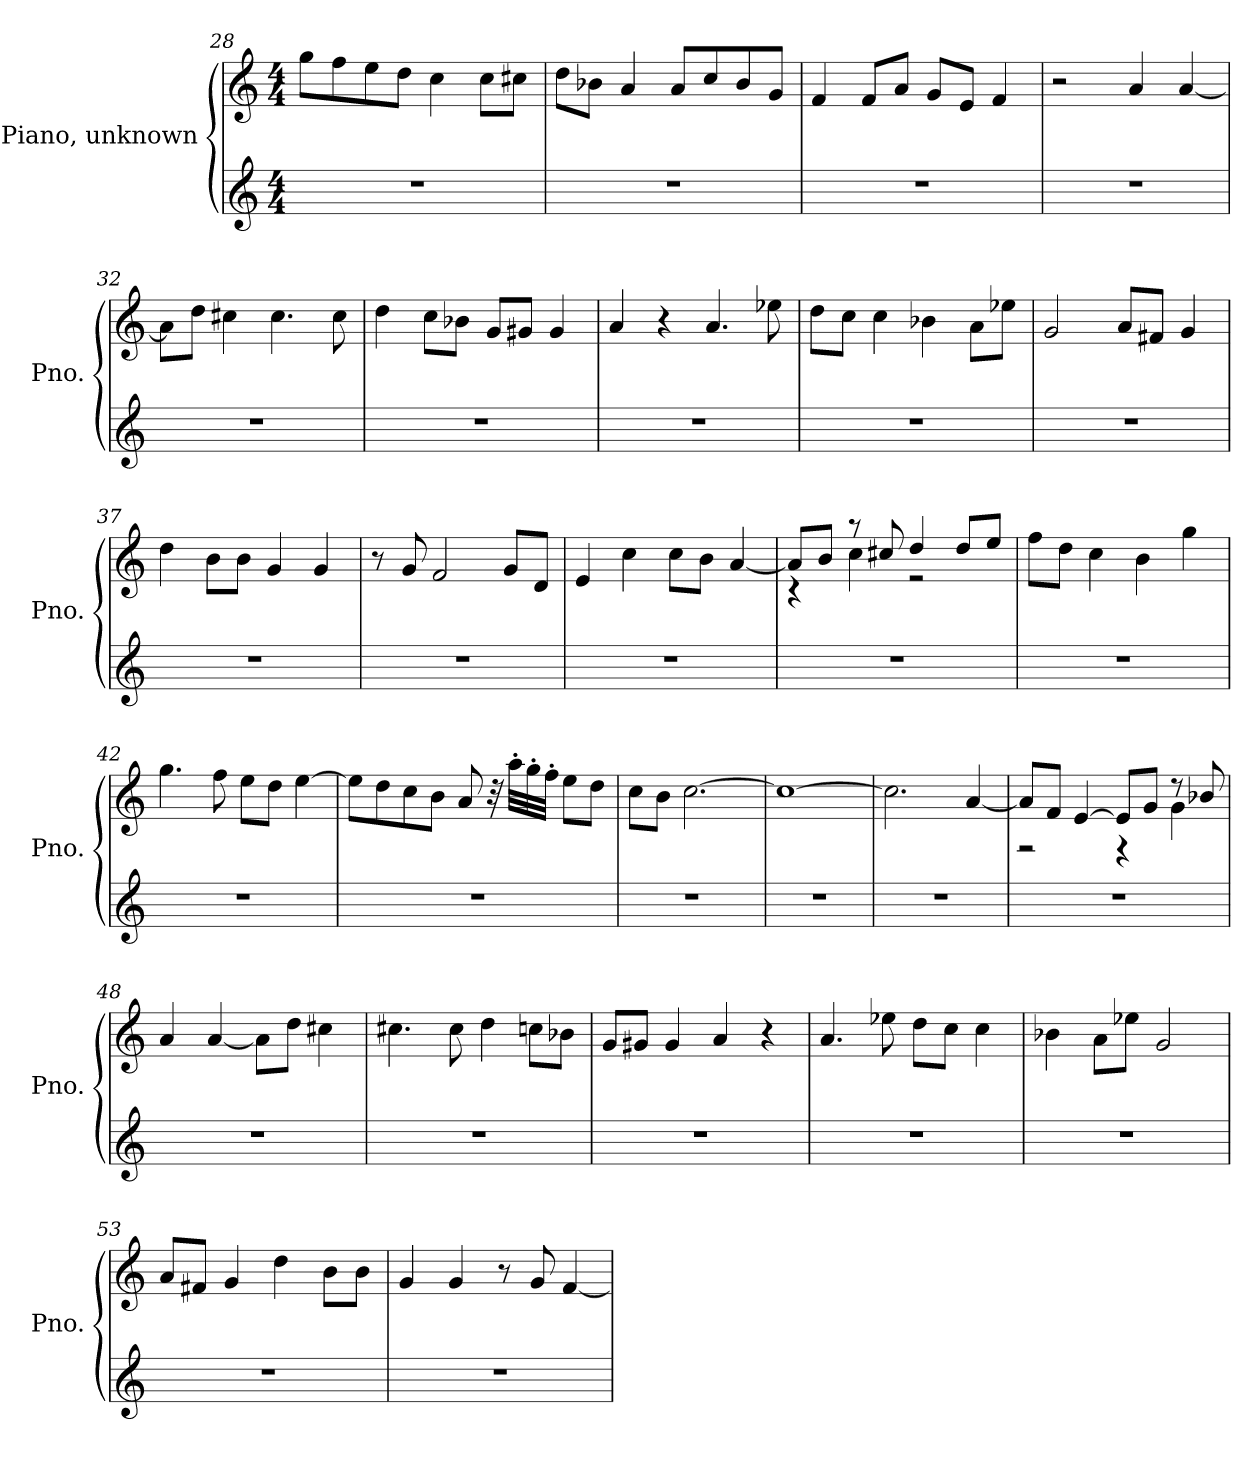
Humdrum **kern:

**kern	**kern
*part1	*part1
*staff2	*staff1
*I"Piano, unknown	*
*I'Pno.	*
*clefG2	*clefG2
*k[]	*k[]
*M4/4	*M4/4
=28	=28
1r	8gg\L
.	8ff\
.	8ee\
.	8dd\J
.	4cc\
.	8cc\L
.	8cc#X\J
=29	=29
1r	8dd\L
.	8b-X\J
.	4a/
.	8a/L
.	8cc/
.	8b-/
.	8g/J
=30	=30
1r	4f/
.	8f/L
.	8a/J
.	8g/L
.	8e/J
.	4f/
!!LO:LB:g=z
=31	=31
1r	2r
.	4a/
.	[4a/
=32	=32
1r	8a\L]
.	8dd\J
.	4cc#X\
.	4.cc#\
.	8cc#\
=33	=33
1r	4dd\
.	8cc\L
.	8b-X\J
.	8g/L
.	8g#X/J
.	4g#/
=34	=34
1r	4a/
.	4r
.	4.a/
.	8ee-X\
=35	=35
1r	8dd\L
.	8cc\J
.	4cc\
.	4b-X\
.	8a\L
.	8ee-X\J
=36	=36
1r	2g/
.	8a/L
.	8f#X/J
.	4g/
=37	=37
1r	4dd\
.	8b\L
.	8b\J
.	4g/
.	4g/
!!LO:LB:g=z
=38	=38
1r	8r
.	8g/
.	2f/
.	8g/L
.	8d/J
=39	=39
1r	4e/
.	4cc\
.	8cc\L
.	8b\J
.	[4a/
=40	=40
*	*^
1r	8a/L]	4r
.	8b/J	.
.	8r	4cc\
.	8cc#X/	.
.	4dd/	2r
.	8dd/L	.
.	8ee/J	.
*	*v	*v
=41	=41
1r	8ff\L
.	8dd\J
.	4cc\
.	4b\
.	4gg\
=42	=42
1r	4.gg\
.	8ff\
.	8ee\L
.	8dd\J
.	[4ee\
=43	=43
1r	8ee\L]
.	8dd\
.	8cc\
.	8b\J
.	8a/
.	32r
.	32aa'\LLL
.	32gg'\
.	32ff'\JJJ
.	8ee\L
.	8dd\J
!!LO:LB:g=z
=44	=44
1r	8cc\L
.	8b\J
.	[2.cc\
=45	=45
1r	1cc_
=46	=46
1r	2.cc\]
.	[4a/
=47	=47
*	*^
1r	8a/L]	2r
.	8f/J	.
.	[4e/	.
.	8e/L]	4r
.	8g/J	.
.	8r	4g\
.	8b-X/	.
*	*v	*v
=48	=48
1r	4a/
.	[4a/
.	8a\L]
.	8dd\J
.	4cc#X\
=49	=49
1r	4.cc#X\
.	8cc#\
.	4dd\
.	8ccn\L
.	8b-X\J
=50	=50
1r	8g/L
.	8g#X/J
.	4g#/
.	4a/
.	4r
!!LO:LB:g=z
=51	=51
1r	4.a/
.	8ee-X\
.	8dd\L
.	8cc\J
.	4cc\
=52	=52
1r	4b-X\
.	8a\L
.	8ee-X\J
.	2g/
=53	=53
1r	8a/L
.	8f#X/J
.	4g/
.	4dd\
.	8b\L
.	8b\J
=54	=54
1r	4g/
.	4g/
.	8r
.	8g/
.	[4f/
=	=
*-	*-
